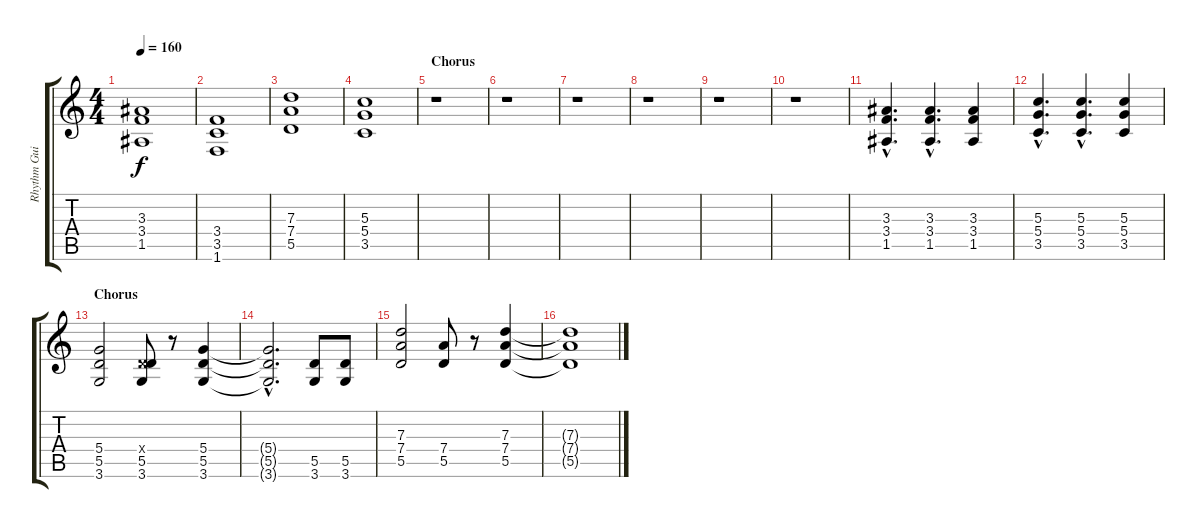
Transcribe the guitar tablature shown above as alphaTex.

\track ("Rhythm Guitar 2" "Rhythm Gui") {instrument overdrivenguitar}
\staff {score tabs}
\tuning (E4 B3 G3 D3 A2 E2) {hide}
\ts (4 4)
\tempo 160
\clef g2
\ks c
(3.3 3.4 1.5).1{dy f} |
(3.4 3.5 1.6).1 |
(7.3 7.4 5.5).1 |
(5.3 5.4 3.5).1 |
\section ("" "Chorus")
r.1 |
r.1 |
r.1 |
r.1 |
r.1 |
r.1 |
(3.3{hac} 3.4{hac} 1.5{hac}).4{d} (3.3{hac} 3.4{hac} 1.5{hac}).4{d} (3.3 3.4 1.5).4 |
(5.3{hac} 5.4{hac} 3.5{hac}).4{d} (5.3{hac} 5.4{hac} 3.5{hac}).4{d} (5.3 5.4 3.5).4 |
\section ("" "Chorus")
(5.4 5.5 3.6).2 (0.4{x} 5.5 3.6).8 r.8 (5.4 5.5 3.6).4 |
(5.4{hac t} 5.5{hac t} 3.6{hac t}).2{d} (5.5 3.6).8 (5.5 3.6).8 |
(7.3 7.4 5.5).2 (7.4 5.5).8 r.8 (7.3 7.4 5.5).4 |
(7.3{t} 7.4{t} 5.5{t}).1
